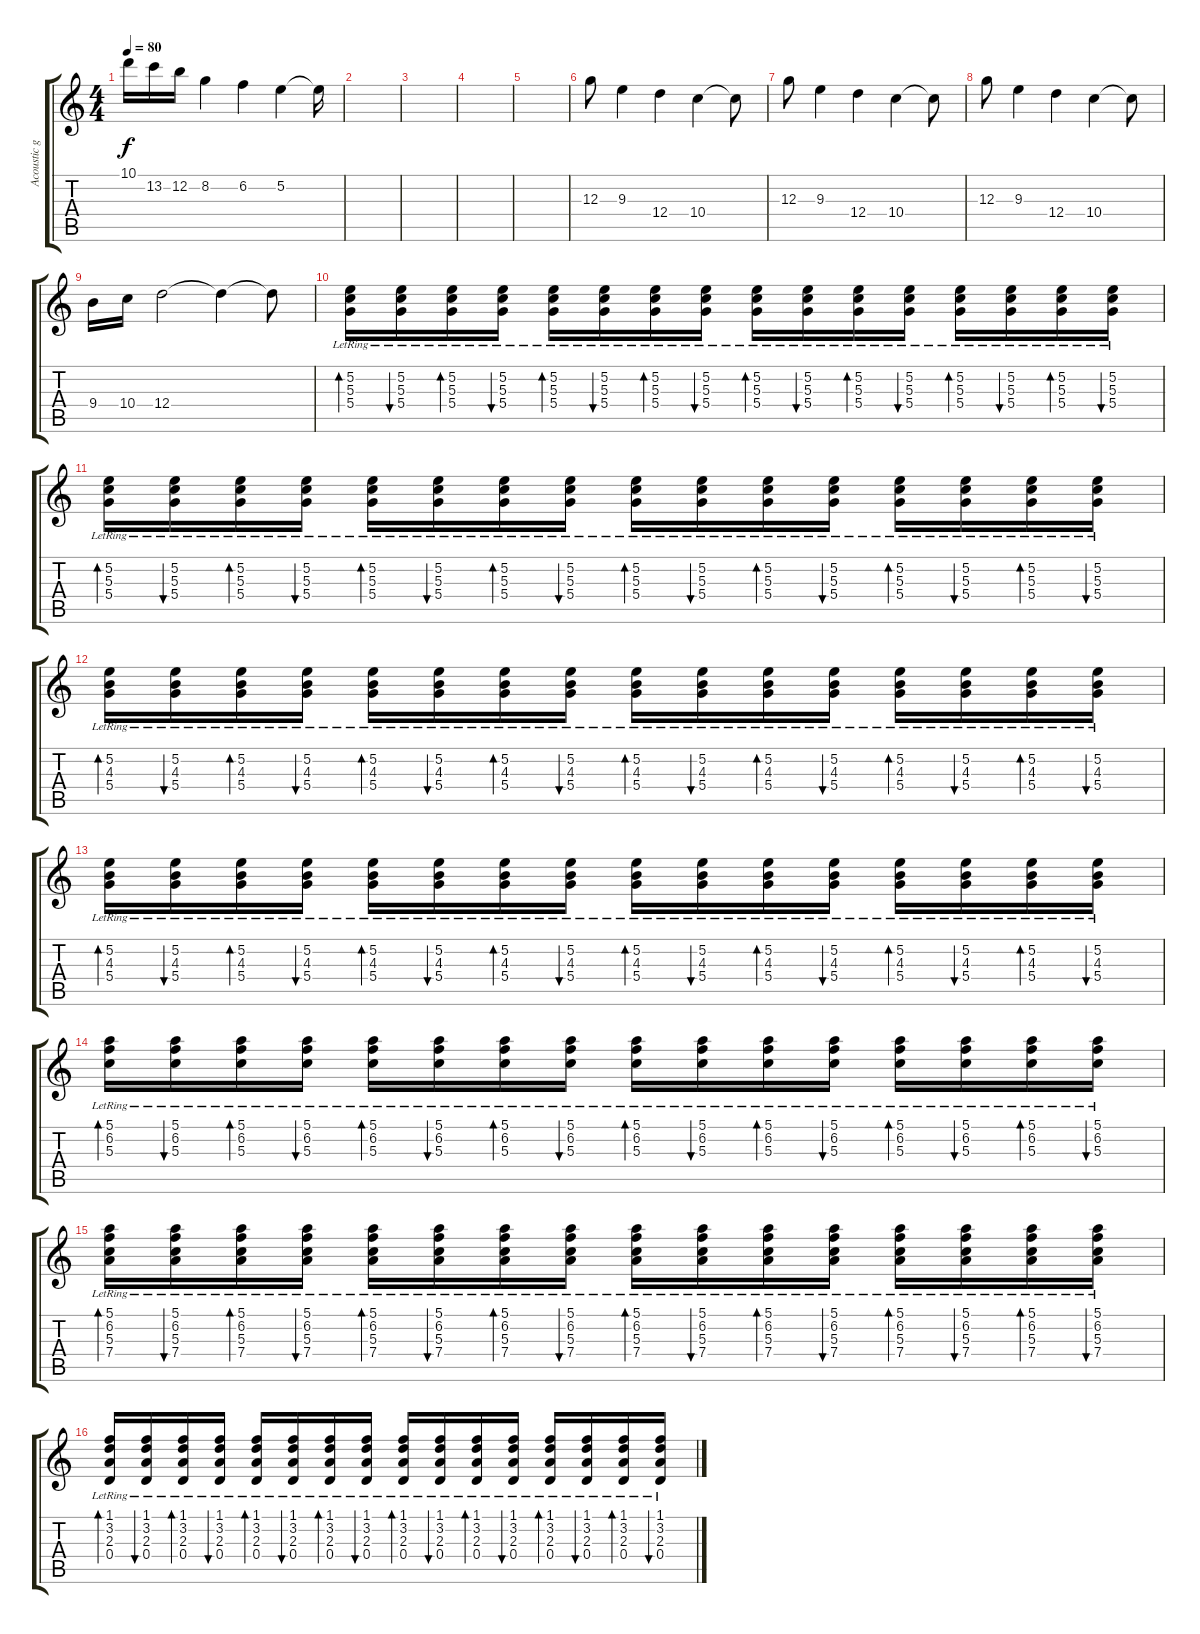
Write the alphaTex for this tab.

\track ("Acoustic guitar 1" "Acoustic g") {instrument acousticguitarsteel}
\staff {score tabs}
\tuning (E4 B3 G3 D3 A2 E2) {hide}
\ts (4 4)
\tempo 80
\clef g2
\ks c
10.1.16{dy f} 13.2.16 12.2.16 8.2.4 6.2.4 5.2.4 5.2{t}.16 |
|
|
|
|
12.3.8 9.3.4 12.4.4 10.4.4 10.4{t}.8 |
12.3.8 9.3.4 12.4.4 10.4.4 10.4{t}.8 |
12.3.8 9.3.4 12.4.4 10.4.4 10.4{t}.8 |
9.4.16 10.4.16 12.4.2 12.4{t}.4 12.4{t}.8 |
(5.2{lr} 5.3{lr} 5.4{lr}).16{bd 60 volume 11 balance 11} (5.2{lr} 5.3{lr} 5.4{lr}).16{bu 60} (5.2{lr} 5.3{lr} 5.4{lr}).16{bd 60} (5.2{lr} 5.3{lr} 5.4{lr}).16{bu 60} (5.2{lr} 5.3{lr} 5.4{lr}).16{bd 60} (5.2{lr} 5.3{lr} 5.4{lr}).16{bu 60} (5.2{lr} 5.3{lr} 5.4{lr}).16{bd 60} (5.2{lr} 5.3{lr} 5.4{lr}).16{bu 60} (5.2{lr} 5.3{lr} 5.4{lr}).16{bd 60} (5.2{lr} 5.3{lr} 5.4{lr}).16{bu 60} (5.2{lr} 5.3{lr} 5.4{lr}).16{bd 60} (5.2{lr} 5.3{lr} 5.4{lr}).16{bu 60} (5.2{lr} 5.3{lr} 5.4{lr}).16{bd 60} (5.2{lr} 5.3{lr} 5.4{lr}).16{bu 60} (5.2{lr} 5.3{lr} 5.4{lr}).16{bd 60} (5.2{lr} 5.3{lr} 5.4{lr}).16{bu 60} |
(5.2{lr} 5.3{lr} 5.4{lr}).16{bd 60} (5.2{lr} 5.3{lr} 5.4{lr}).16{bu 60} (5.2{lr} 5.3{lr} 5.4{lr}).16{bd 60} (5.2{lr} 5.3{lr} 5.4{lr}).16{bu 60} (5.2{lr} 5.3{lr} 5.4{lr}).16{bd 60} (5.2{lr} 5.3{lr} 5.4{lr}).16{bu 60} (5.2{lr} 5.3{lr} 5.4{lr}).16{bd 60} (5.2{lr} 5.3{lr} 5.4{lr}).16{bu 60} (5.2{lr} 5.3{lr} 5.4{lr}).16{bd 60} (5.2{lr} 5.3{lr} 5.4{lr}).16{bu 60} (5.2{lr} 5.3{lr} 5.4{lr}).16{bd 60} (5.2{lr} 5.3{lr} 5.4{lr}).16{bu 60} (5.2{lr} 5.3{lr} 5.4{lr}).16{bd 60} (5.2{lr} 5.3{lr} 5.4{lr}).16{bu 60} (5.2{lr} 5.3{lr} 5.4{lr}).16{bd 60} (5.2{lr} 5.3{lr} 5.4{lr}).16{bu 60} |
(5.2{lr} 4.3{lr} 5.4{lr}).16{bd 60} (5.2{lr} 4.3{lr} 5.4{lr}).16{bu 60} (5.2{lr} 4.3{lr} 5.4{lr}).16{bd 60} (5.2{lr} 4.3{lr} 5.4{lr}).16{bu 60} (5.2{lr} 4.3{lr} 5.4{lr}).16{bd 60} (5.2{lr} 4.3{lr} 5.4{lr}).16{bu 60} (5.2{lr} 4.3{lr} 5.4{lr}).16{bd 60} (5.2{lr} 4.3{lr} 5.4{lr}).16{bu 60} (5.2{lr} 4.3{lr} 5.4{lr}).16{bd 60} (5.2{lr} 4.3{lr} 5.4{lr}).16{bu 60} (5.2{lr} 4.3{lr} 5.4{lr}).16{bd 60} (5.2{lr} 4.3{lr} 5.4{lr}).16{bu 60} (5.2{lr} 4.3{lr} 5.4{lr}).16{bd 60} (5.2{lr} 4.3{lr} 5.4{lr}).16{bu 60} (5.2{lr} 4.3{lr} 5.4{lr}).16{bd 60} (5.2{lr} 4.3{lr} 5.4{lr}).16{bu 60} |
(5.2{lr} 4.3{lr} 5.4{lr}).16{bd 60} (5.2{lr} 4.3{lr} 5.4{lr}).16{bu 60} (5.2{lr} 4.3{lr} 5.4{lr}).16{bd 60} (5.2{lr} 4.3{lr} 5.4{lr}).16{bu 60} (5.2{lr} 4.3{lr} 5.4{lr}).16{bd 60} (5.2{lr} 4.3{lr} 5.4{lr}).16{bu 60} (5.2{lr} 4.3{lr} 5.4{lr}).16{bd 60} (5.2{lr} 4.3{lr} 5.4{lr}).16{bu 60} (5.2{lr} 4.3{lr} 5.4{lr}).16{bd 60} (5.2{lr} 4.3{lr} 5.4{lr}).16{bu 60} (5.2{lr} 4.3{lr} 5.4{lr}).16{bd 60} (5.2{lr} 4.3{lr} 5.4{lr}).16{bu 60} (5.2{lr} 4.3{lr} 5.4{lr}).16{bd 60} (5.2{lr} 4.3{lr} 5.4{lr}).16{bu 60} (5.2{lr} 4.3{lr} 5.4{lr}).16{bd 60} (5.2{lr} 4.3{lr} 5.4{lr}).16{bu 60} |
(5.1{lr} 6.2{lr} 5.3{lr}).16{bd 60} (5.1{lr} 6.2{lr} 5.3{lr}).16{bu 60} (5.1{lr} 6.2{lr} 5.3{lr}).16{bd 60} (5.1{lr} 6.2{lr} 5.3{lr}).16{bu 60} (5.1{lr} 6.2{lr} 5.3{lr}).16{bd 60} (5.1{lr} 6.2{lr} 5.3{lr}).16{bu 60} (5.1{lr} 6.2{lr} 5.3{lr}).16{bd 60} (5.1{lr} 6.2{lr} 5.3{lr}).16{bu 60} (5.1{lr} 6.2{lr} 5.3{lr}).16{bd 60} (5.1{lr} 6.2{lr} 5.3{lr}).16{bu 60} (5.1{lr} 6.2{lr} 5.3{lr}).16{bd 60} (5.1{lr} 6.2{lr} 5.3{lr}).16{bu 60} (5.1{lr} 6.2{lr} 5.3{lr}).16{bd 60} (5.1{lr} 6.2{lr} 5.3{lr}).16{bu 60} (5.1{lr} 6.2{lr} 5.3{lr}).16{bd 60} (5.1{lr} 6.2{lr} 5.3{lr}).16{bu 60} |
(5.1{lr} 6.2{lr} 5.3{lr} 7.4{lr}).16{bd 60} (5.1{lr} 6.2{lr} 5.3{lr} 7.4{lr}).16{bu 60} (5.1{lr} 6.2{lr} 5.3{lr} 7.4{lr}).16{bd 60} (5.1{lr} 6.2{lr} 5.3{lr} 7.4{lr}).16{bu 60} (5.1{lr} 6.2{lr} 5.3{lr} 7.4{lr}).16{bd 60} (5.1{lr} 6.2{lr} 5.3{lr} 7.4{lr}).16{bu 60} (5.1{lr} 6.2{lr} 5.3{lr} 7.4{lr}).16{bd 60} (5.1{lr} 6.2{lr} 5.3{lr} 7.4{lr}).16{bu 60} (5.1{lr} 6.2{lr} 5.3{lr} 7.4{lr}).16{bd 60} (5.1{lr} 6.2{lr} 5.3{lr} 7.4{lr}).16{bu 60} (5.1{lr} 6.2{lr} 5.3{lr} 7.4{lr}).16{bd 60} (5.1{lr} 6.2{lr} 5.3{lr} 7.4{lr}).16{bu 60} (5.1{lr} 6.2{lr} 5.3{lr} 7.4{lr}).16{bd 60} (5.1{lr} 6.2{lr} 5.3{lr} 7.4{lr}).16{bu 60} (5.1{lr} 6.2{lr} 5.3{lr} 7.4{lr}).16{bd 60} (5.1{lr} 6.2{lr} 5.3{lr} 7.4{lr}).16{bu 60} |
(1.1{lr} 3.2{lr} 2.3{lr} 0.4{lr}).16{bd 60} (1.1{lr} 3.2{lr} 2.3{lr} 0.4{lr}).16{bu 60} (1.1{lr} 3.2{lr} 2.3{lr} 0.4{lr}).16{bd 60} (1.1{lr} 3.2{lr} 2.3{lr} 0.4{lr}).16{bu 60} (1.1{lr} 3.2{lr} 2.3{lr} 0.4{lr}).16{bd 60} (1.1{lr} 3.2{lr} 2.3{lr} 0.4{lr}).16{bu 60} (1.1{lr} 3.2{lr} 2.3{lr} 0.4{lr}).16{bd 60} (1.1{lr} 3.2{lr} 2.3{lr} 0.4{lr}).16{bu 60} (1.1{lr} 3.2{lr} 2.3{lr} 0.4{lr}).16{bd 60} (1.1{lr} 3.2{lr} 2.3{lr} 0.4{lr}).16{bu 60} (1.1{lr} 3.2{lr} 2.3{lr} 0.4{lr}).16{bd 60} (1.1{lr} 3.2{lr} 2.3{lr} 0.4{lr}).16{bu 60} (1.1{lr} 3.2{lr} 2.3{lr} 0.4{lr}).16{bd 60} (1.1{lr} 3.2{lr} 2.3{lr} 0.4{lr}).16{bu 60} (1.1{lr} 3.2{lr} 2.3{lr} 0.4{lr}).16{bd 60} (1.1{lr} 3.2{lr} 2.3{lr} 0.4{lr}).16{bu 60}
